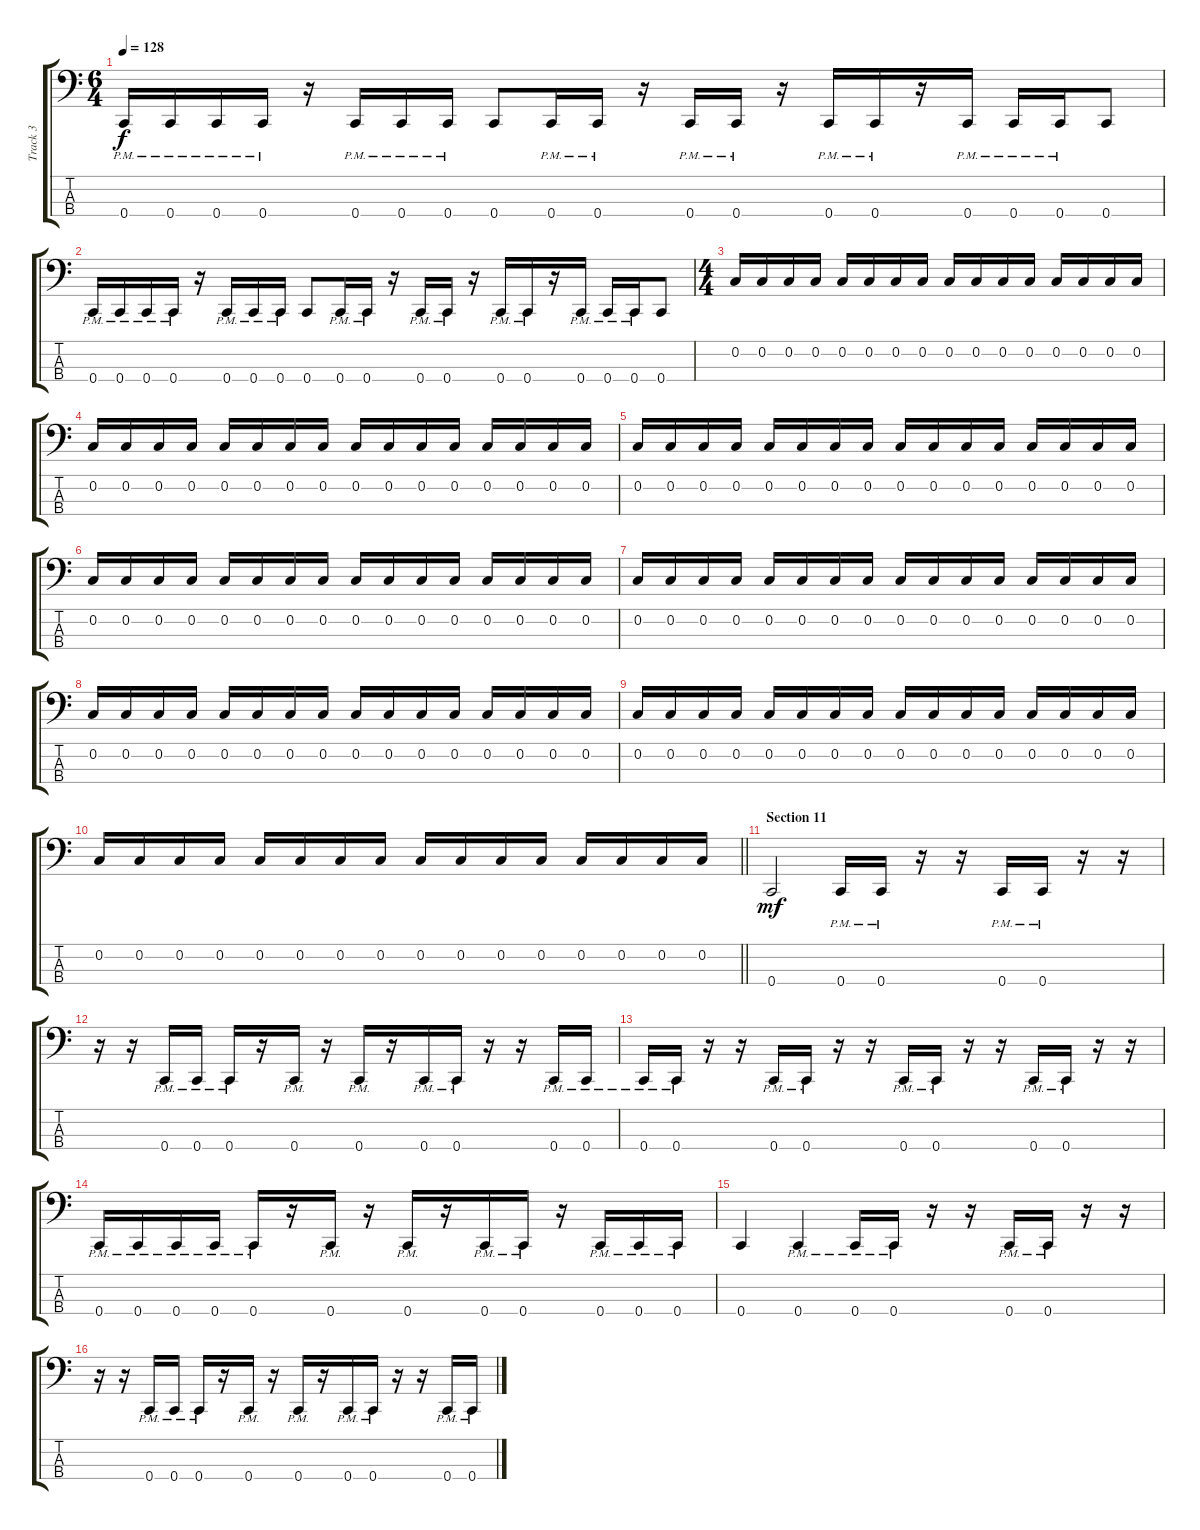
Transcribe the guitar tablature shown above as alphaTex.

\track ("Track 3" "Track 3") {instrument electricbasspick}
\staff {score tabs}
\tuning (F2 C2 G1 C1) {hide}
\ts (6 4)
\tempo 128
\clef f4
\ks c
0.4{pm}.16{dy f} 0.4{pm}.16 0.4{pm}.16 0.4{pm}.16 r.16 0.4{pm}.16 0.4{pm}.16 0.4{pm}.16 0.4.8 0.4{pm}.16 0.4{pm}.16 r.16 0.4{pm}.16 0.4{pm}.16 r.16 0.4{pm}.16 0.4{pm}.16 r.16 0.4{pm}.16 0.4{pm}.16 0.4{pm}.16 0.4.8 |
0.4{pm}.16 0.4{pm}.16 0.4{pm}.16 0.4{pm}.16 r.16 0.4{pm}.16 0.4{pm}.16 0.4{pm}.16 0.4.8 0.4{pm}.16 0.4{pm}.16 r.16 0.4{pm}.16 0.4{pm}.16 r.16 0.4{pm}.16 0.4{pm}.16 r.16 0.4{pm}.16 0.4{pm}.16 0.4{pm}.16 0.4.8 |
\ts (4 4)
0.2.16 0.2.16 0.2.16 0.2.16 0.2.16 0.2.16 0.2.16 0.2.16 0.2.16 0.2.16 0.2.16 0.2.16 0.2.16 0.2.16 0.2.16 0.2.16 |
0.2.16 0.2.16 0.2.16 0.2.16 0.2.16 0.2.16 0.2.16 0.2.16 0.2.16 0.2.16 0.2.16 0.2.16 0.2.16 0.2.16 0.2.16 0.2.16 |
0.2.16 0.2.16 0.2.16 0.2.16 0.2.16 0.2.16 0.2.16 0.2.16 0.2.16 0.2.16 0.2.16 0.2.16 0.2.16 0.2.16 0.2.16 0.2.16 |
0.2.16 0.2.16 0.2.16 0.2.16 0.2.16 0.2.16 0.2.16 0.2.16 0.2.16 0.2.16 0.2.16 0.2.16 0.2.16 0.2.16 0.2.16 0.2.16 |
0.2.16 0.2.16 0.2.16 0.2.16 0.2.16 0.2.16 0.2.16 0.2.16 0.2.16 0.2.16 0.2.16 0.2.16 0.2.16 0.2.16 0.2.16 0.2.16 |
0.2.16 0.2.16 0.2.16 0.2.16 0.2.16 0.2.16 0.2.16 0.2.16 0.2.16 0.2.16 0.2.16 0.2.16 0.2.16 0.2.16 0.2.16 0.2.16 |
0.2.16 0.2.16 0.2.16 0.2.16 0.2.16 0.2.16 0.2.16 0.2.16 0.2.16 0.2.16 0.2.16 0.2.16 0.2.16 0.2.16 0.2.16 0.2.16 |
\barLineRight lightlight
0.2.16 0.2.16 0.2.16 0.2.16 0.2.16 0.2.16 0.2.16 0.2.16 0.2.16 0.2.16 0.2.16 0.2.16 0.2.16 0.2.16 0.2.16 0.2.16 |
\section ("" "Section 11")
0.4.2{dy mf volume 16} 0.4{pm}.16 0.4{pm}.16 r.16 r.16 0.4{pm}.16 0.4{pm}.16 r.16 r.16 |
r.16 r.16 0.4{pm}.16 0.4{pm}.16 0.4{pm}.16 r.16 0.4{pm}.16 r.16 0.4{pm}.16 r.16 0.4{pm}.16 0.4{pm}.16 r.16 r.16 0.4{pm}.16 0.4{pm}.16 |
0.4{pm}.16 0.4{pm}.16 r.16 r.16 0.4{pm}.16 0.4{pm}.16 r.16 r.16 0.4{pm}.16 0.4{pm}.16 r.16 r.16 0.4{pm}.16 0.4{pm}.16 r.16 r.16 |
0.4{pm}.16 0.4{pm}.16 0.4{pm}.16 0.4{pm}.16 0.4{pm}.16 r.16 0.4{pm}.16 r.16 0.4{pm}.16 r.16 0.4{pm}.16 0.4{pm}.16 r.16 0.4{pm}.16 0.4{pm}.16 0.4{pm}.16 |
0.4.4 0.4{pm}.4 0.4{pm}.16 0.4{pm}.16 r.16 r.16 0.4{pm}.16 0.4{pm}.16 r.16 r.16 |
r.16 r.16 0.4{pm}.16 0.4{pm}.16 0.4{pm}.16 r.16 0.4{pm}.16 r.16 0.4{pm}.16 r.16 0.4{pm}.16 0.4{pm}.16 r.16 r.16 0.4{pm}.16 0.4{pm}.16
